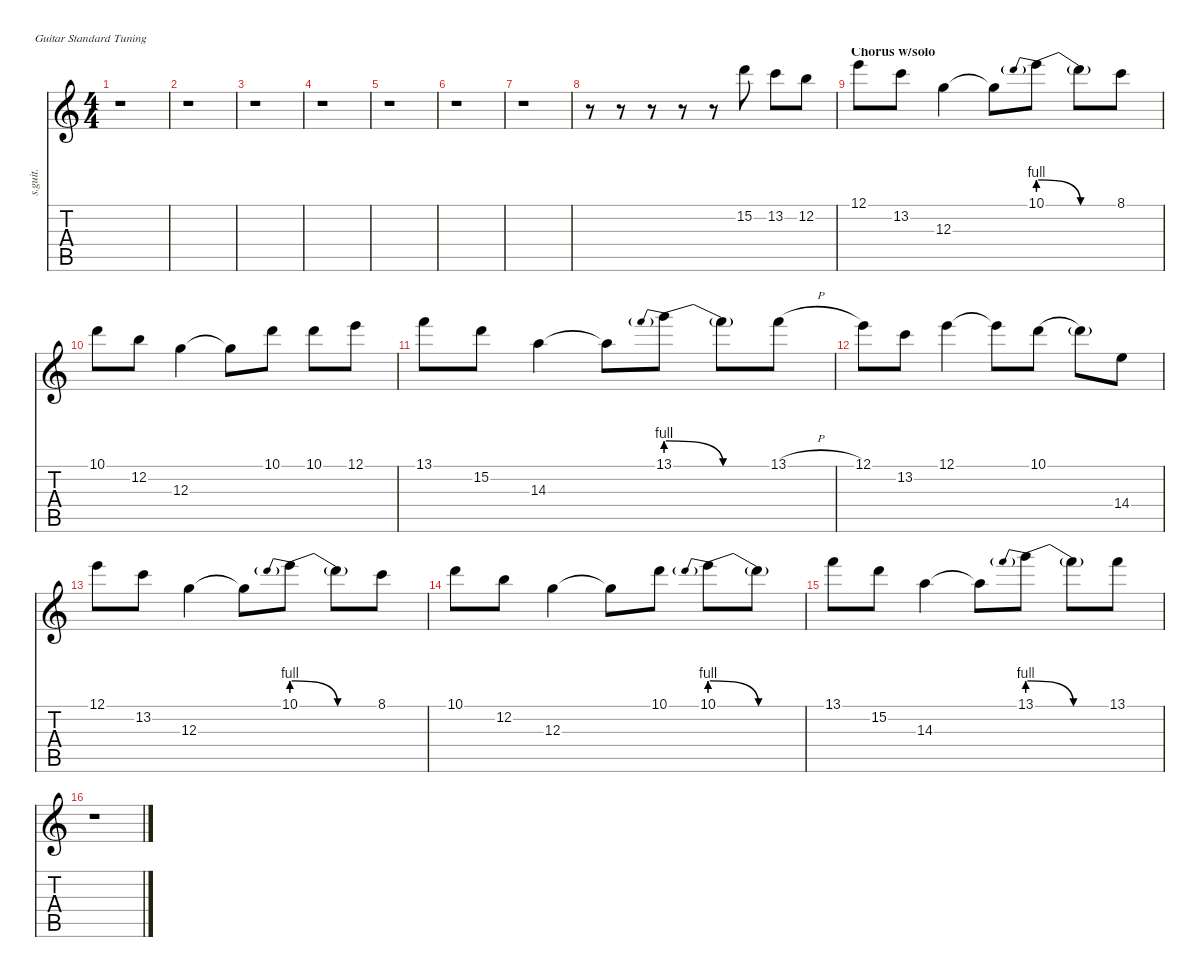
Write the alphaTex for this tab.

\defaultSystemsLayout 4
\hideDynamics
\bracketExtendMode nobrackets
\track ("Matt Bellamy - Guitar Overdubs" "s.guit.") {instrument overdrivenguitar}
\staff {score tabs}
\tuning (E4 B3 G3 D3 A2 E2)
\ts (4 4)
\tempo (93 hide)
\clef g2
\ks c
r.1{dy f} |
r.1 |
r.1 |
r.1 |
r.1 |
r.1 |
r.1 |
r.8 r.8 r.8 r.8 r.8 15.2.8{lyrics (0 "") lyrics (1 "") lyrics (2 "") lyrics (3 "") lyrics (4 "")} 13.2.8{lyrics (0 "") lyrics (1 "") lyrics (2 "") lyrics (3 "") lyrics (4 "")} 12.2.8{lyrics (0 "") lyrics (1 "") lyrics (2 "") lyrics (3 "") lyrics (4 "")} |
\section ("" "Chorus w/solo")
12.1.8{lyrics (0 "") lyrics (1 "") lyrics (2 "") lyrics (3 "") lyrics (4 "")} 13.2.8{lyrics (0 "") lyrics (1 "") lyrics (2 "") lyrics (3 "") lyrics (4 "")} 12.3.4{lyrics (0 "") lyrics (1 "") lyrics (2 "") lyrics (3 "") lyrics (4 "")} 12.3{t}.8{lyrics (0 "") lyrics (1 "") lyrics (2 "") lyrics (3 "") lyrics (4 "")} 10.1{be (prebendrelease 0 4 60 0)}.8{lyrics (0 "") lyrics (1 "") lyrics (2 "") lyrics (3 "") lyrics (4 "")} 10.1{be (hold 0 0 60 0) t}.8{lyrics (0 "") lyrics (1 "") lyrics (2 "") lyrics (3 "") lyrics (4 "")} 8.1.8{lyrics (0 "") lyrics (1 "") lyrics (2 "") lyrics (3 "") lyrics (4 "")} |
10.1.8{lyrics (0 "") lyrics (1 "") lyrics (2 "") lyrics (3 "") lyrics (4 "")} 12.2.8{lyrics (0 "") lyrics (1 "") lyrics (2 "") lyrics (3 "") lyrics (4 "")} 12.3.4{lyrics (0 "") lyrics (1 "") lyrics (2 "") lyrics (3 "") lyrics (4 "")} 12.3{t}.8{lyrics (0 "") lyrics (1 "") lyrics (2 "") lyrics (3 "") lyrics (4 "")} 10.1.8{lyrics (0 "") lyrics (1 "") lyrics (2 "") lyrics (3 "") lyrics (4 "")} 10.1.8{lyrics (0 "") lyrics (1 "") lyrics (2 "") lyrics (3 "") lyrics (4 "")} 12.1.8{lyrics (0 "") lyrics (1 "") lyrics (2 "") lyrics (3 "") lyrics (4 "")} |
13.1.8{lyrics (0 "") lyrics (1 "") lyrics (2 "") lyrics (3 "") lyrics (4 "")} 15.2.8{lyrics (0 "") lyrics (1 "") lyrics (2 "") lyrics (3 "") lyrics (4 "")} 14.3.4{lyrics (0 "") lyrics (1 "") lyrics (2 "") lyrics (3 "") lyrics (4 "")} 14.3{t}.8{lyrics (0 "") lyrics (1 "") lyrics (2 "") lyrics (3 "") lyrics (4 "")} 13.1{be (prebendrelease 0 4 60 0)}.8{lyrics (0 "") lyrics (1 "") lyrics (2 "") lyrics (3 "") lyrics (4 "")} 13.1{be (hold 0 0 60 0) t}.8{lyrics (0 "") lyrics (1 "") lyrics (2 "") lyrics (3 "") lyrics (4 "")} 13.1{h}.8{lyrics (0 "") lyrics (1 "") lyrics (2 "") lyrics (3 "") lyrics (4 "")} |
12.1.8{lyrics (0 "") lyrics (1 "") lyrics (2 "") lyrics (3 "") lyrics (4 "")} 13.2.8{lyrics (0 "") lyrics (1 "") lyrics (2 "") lyrics (3 "") lyrics (4 "")} 12.1.4{lyrics (0 "") lyrics (1 "") lyrics (2 "") lyrics (3 "") lyrics (4 "")} 12.1{t}.8{lyrics (0 "") lyrics (1 "") lyrics (2 "") lyrics (3 "") lyrics (4 "")} 10.1{be (hold 0 0 60 0)}.8{lyrics (0 "") lyrics (1 "") lyrics (2 "") lyrics (3 "") lyrics (4 "")} 10.1{be (hold 0 0 60 0) t}.8{lyrics (0 "") lyrics (1 "") lyrics (2 "") lyrics (3 "") lyrics (4 "")} 14.4.8{lyrics (0 "") lyrics (1 "") lyrics (2 "") lyrics (3 "") lyrics (4 "")} |
12.1.8{lyrics (0 "") lyrics (1 "") lyrics (2 "") lyrics (3 "") lyrics (4 "")} 13.2.8{lyrics (0 "") lyrics (1 "") lyrics (2 "") lyrics (3 "") lyrics (4 "")} 12.3.4{lyrics (0 "") lyrics (1 "") lyrics (2 "") lyrics (3 "") lyrics (4 "")} 12.3{t}.8{lyrics (0 "") lyrics (1 "") lyrics (2 "") lyrics (3 "") lyrics (4 "")} 10.1{be (prebendrelease 0 4 60 0)}.8{lyrics (0 "") lyrics (1 "") lyrics (2 "") lyrics (3 "") lyrics (4 "")} 10.1{be (hold 0 0 60 0) t}.8{lyrics (0 "") lyrics (1 "") lyrics (2 "") lyrics (3 "") lyrics (4 "")} 8.1.8{lyrics (0 "") lyrics (1 "") lyrics (2 "") lyrics (3 "") lyrics (4 "")} |
10.1.8{lyrics (0 "") lyrics (1 "") lyrics (2 "") lyrics (3 "") lyrics (4 "")} 12.2.8{lyrics (0 "") lyrics (1 "") lyrics (2 "") lyrics (3 "") lyrics (4 "")} 12.3.4{lyrics (0 "") lyrics (1 "") lyrics (2 "") lyrics (3 "") lyrics (4 "")} 12.3{t}.8{lyrics (0 "") lyrics (1 "") lyrics (2 "") lyrics (3 "") lyrics (4 "")} 10.1.8{lyrics (0 "") lyrics (1 "") lyrics (2 "") lyrics (3 "") lyrics (4 "")} 10.1{be (prebendrelease 0 4 60 0)}.8{lyrics (0 "") lyrics (1 "") lyrics (2 "") lyrics (3 "") lyrics (4 "")} 10.1{be (hold 0 0 60 0) t}.8{lyrics (0 "") lyrics (1 "") lyrics (2 "") lyrics (3 "") lyrics (4 "")} |
13.1.8{lyrics (0 "") lyrics (1 "") lyrics (2 "") lyrics (3 "") lyrics (4 "")} 15.2.8{lyrics (0 "") lyrics (1 "") lyrics (2 "") lyrics (3 "") lyrics (4 "")} 14.3.4{lyrics (0 "") lyrics (1 "") lyrics (2 "") lyrics (3 "") lyrics (4 "")} 14.3{t}.8{lyrics (0 "") lyrics (1 "") lyrics (2 "") lyrics (3 "") lyrics (4 "")} 13.1{be (prebendrelease 0 4 60 0)}.8{lyrics (0 "") lyrics (1 "") lyrics (2 "") lyrics (3 "") lyrics (4 "")} 13.1{be (hold 0 0 60 0) t}.8{lyrics (0 "") lyrics (1 "") lyrics (2 "") lyrics (3 "") lyrics (4 "")} 13.1.8{lyrics (0 "") lyrics (1 "") lyrics (2 "") lyrics (3 "") lyrics (4 "")} |
r.1
